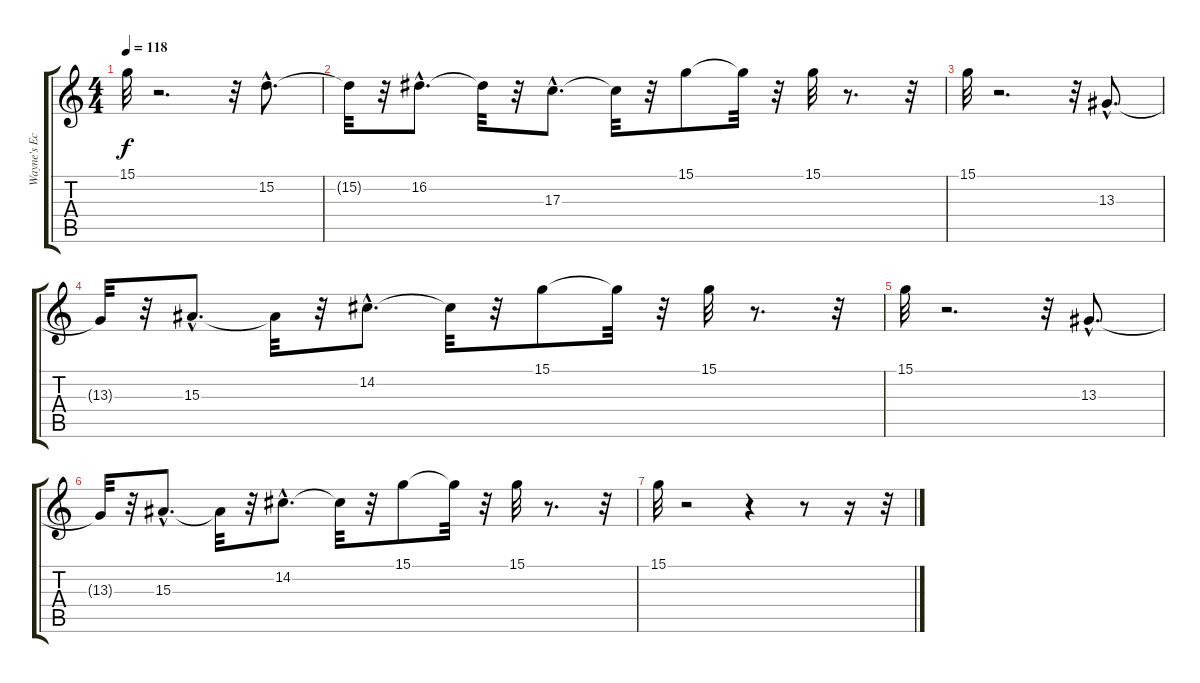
\track ("Wayne's Echo 1" "Wayne's Ec") {instrument altosax}
\staff {score tabs}
\tuning (E4 B3 G3 D3 A2 E2) {hide}
\ts (4 4)
\tempo 118
\clef g2
\ks c
15.1.32{dy f} r.2{d} r.32 15.2{hac}.8{d} |
15.2{t}.32 r.32 16.2{hac}.8{d} 16.2{t}.32 r.32 17.3{hac}.8{d} 17.3{t}.32 r.32 15.1.8 15.1{t}.32 r.32 15.1.32 r.8{d} r.32 |
15.1.32 r.2{d} r.32 13.3{hac}.8{d} |
13.3{t}.32 r.32 15.3{hac}.8{d} 15.3{t}.32 r.32 14.2{hac}.8{d} 14.2{t}.32 r.32 15.1.8 15.1{t}.32 r.32 15.1.32 r.8{d} r.32 |
15.1.32 r.2{d} r.32 13.3{hac}.8{d} |
13.3{t}.32 r.32 15.3{hac}.8{d} 15.3{t}.32 r.32 14.2{hac}.8{d} 14.2{t}.32 r.32 15.1.8 15.1{t}.32 r.32 15.1.32 r.8{d} r.32 |
15.1.32 r.2 r.4 r.8 r.16 r.32
